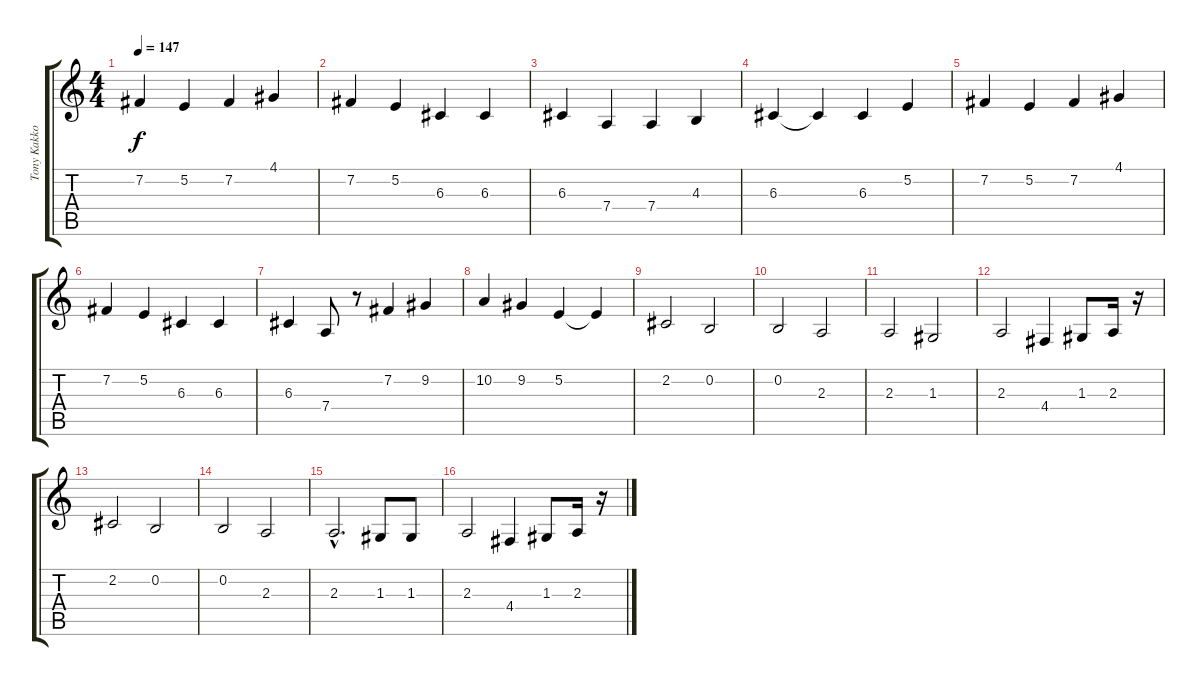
\track ("Tony Kakko" "Tony Kakko") {instrument pad7halo}
\staff {score tabs}
\tuning (E4 B3 G3 D3 A2 E2) {hide}
\ts (4 4)
\tempo 147
\clef g2
\ks c
7.2.4{dy f} 5.2.4 7.2.4 4.1.4 |
7.2.4 5.2.4 6.3.4 6.3.4 |
6.3.4 7.4.4 7.4.4 4.3.4 |
6.3.4 6.3{t}.4 6.3.4 5.2.4 |
7.2.4 5.2.4 7.2.4 4.1.4 |
7.2.4 5.2.4 6.3.4 6.3.4 |
6.3.4 7.4.8 r.8 7.2.4 9.2.4 |
10.2.4 9.2.4 5.2.4 5.2{t}.4 |
2.2.2 0.2.2 |
0.2.2 2.3.2 |
2.3.2 1.3.2 |
2.3.2 4.4.4 1.3.8 2.3.16 r.16 |
2.2.2 0.2.2 |
0.2.2 2.3.2 |
2.3{hac}.2{d} 1.3.8 1.3.8 |
2.3.2 4.4.4 1.3.8 2.3.16 r.16
